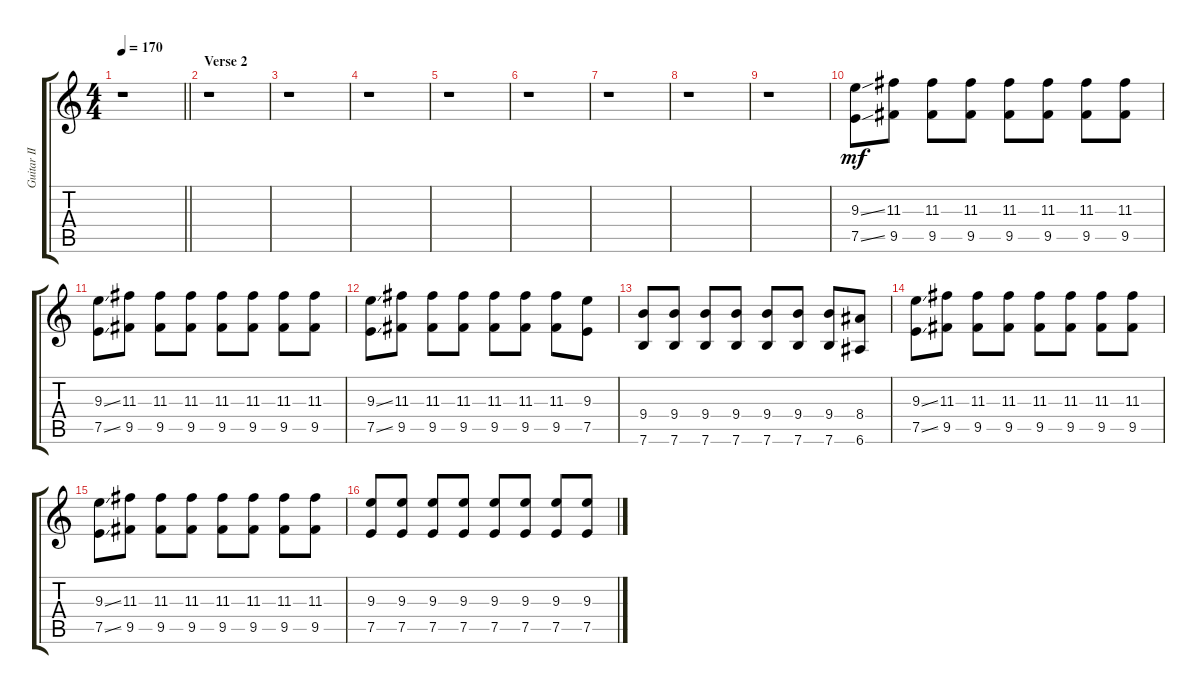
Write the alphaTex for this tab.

\track ("Guitar II" "Guitar II") {instrument distortionguitar}
\staff {score tabs}
\tuning (E4 B3 G3 D3 A2 E2) {hide}
\ts (4 4)
\tempo 170
\clef g2
\barLineRight lightlight
\ks c
r.1{dy mf} |
\section ("" "Verse 2")
r.1 |
r.1 |
r.1 |
r.1 |
r.1 |
r.1 |
r.1 |
r.1 |
(9.3{ss} 7.5{ss}).8 (11.3 9.5).8 (11.3 9.5).8 (11.3 9.5).8 (11.3 9.5).8 (11.3 9.5).8 (11.3 9.5).8 (11.3 9.5).8 |
(9.3{ss} 7.5{ss}).8 (11.3 9.5).8 (11.3 9.5).8 (11.3 9.5).8 (11.3 9.5).8 (11.3 9.5).8 (11.3 9.5).8 (11.3 9.5).8 |
(9.3{ss} 7.5{ss}).8 (11.3 9.5).8 (11.3 9.5).8 (11.3 9.5).8 (11.3 9.5).8 (11.3 9.5).8 (11.3 9.5).8 (9.3 7.5).8 |
(9.4 7.6).8 (9.4 7.6).8 (9.4 7.6).8 (9.4 7.6).8 (9.4 7.6).8 (9.4 7.6).8 (9.4 7.6).8 (8.4 6.6).8 |
(9.3{ss} 7.5{ss}).8 (11.3 9.5).8 (11.3 9.5).8 (11.3 9.5).8 (11.3 9.5).8 (11.3 9.5).8 (11.3 9.5).8 (11.3 9.5).8 |
(9.3{ss} 7.5{ss}).8 (11.3 9.5).8 (11.3 9.5).8 (11.3 9.5).8 (11.3 9.5).8 (11.3 9.5).8 (11.3 9.5).8 (11.3 9.5).8 |
(9.3 7.5).8 (9.3 7.5).8 (9.3 7.5).8 (9.3 7.5).8 (9.3 7.5).8 (9.3 7.5).8 (9.3 7.5).8 (9.3 7.5).8
